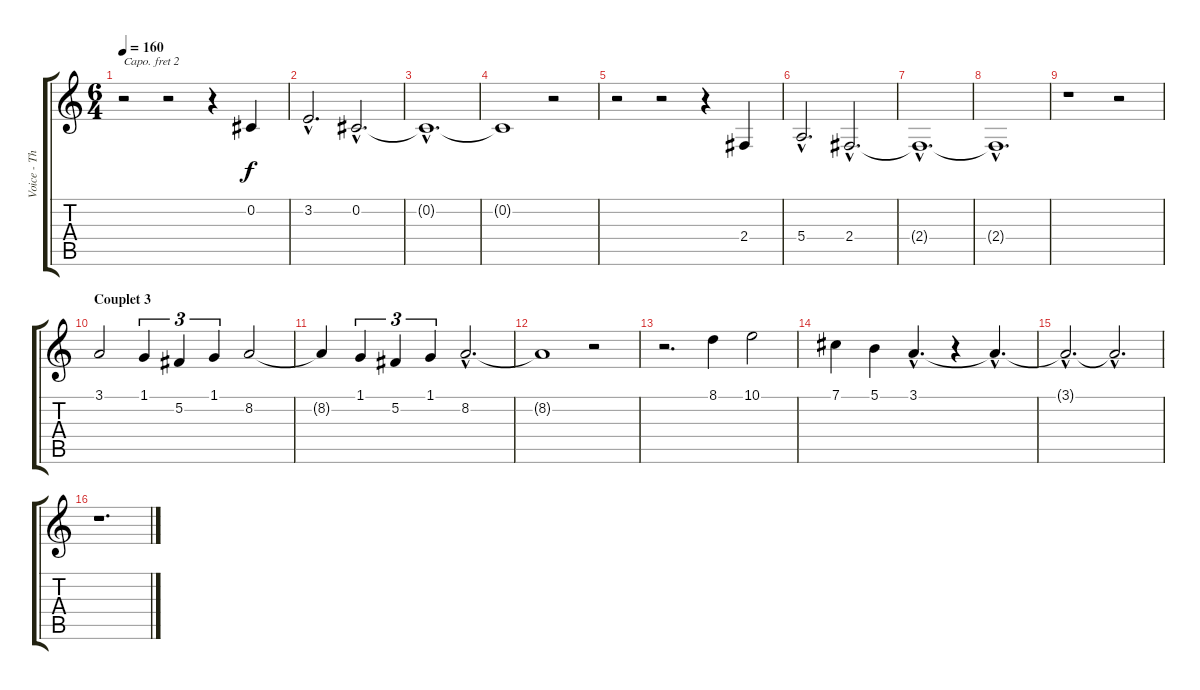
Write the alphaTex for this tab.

\track ("Voice - Thom Yorke" "Voice - Th") {instrument harmonica}
\staff {score tabs}
\capo 2
\tuning (E4 B3 G3 D3 A2 E2) {hide}
\ts (6 4)
\tempo 160
\clef g2
\ks c
r.2{dy f} r.2 r.4 0.2.4 |
3.2{hac}.2{d} 0.2{hac}.2{d} |
0.2{hac t}.1{d} |
0.2{t}.1 r.2 |
r.2 r.2 r.4 2.4.4 |
5.4{hac}.2{d} 2.4{hac}.2{d} |
2.4{hac t}.1{d} |
2.4{hac t}.1{d} |
r.1 r.2 |
\section ("" "Couplet 3")
3.1.2 1.1.4{tu (3 2)} 5.2.4{tu (3 2)} 1.1.4{tu (3 2)} 8.2.2 |
8.2{t}.4 1.1.4{tu (3 2)} 5.2.4{tu (3 2)} 1.1.4{tu (3 2)} 8.2{hac}.2{d} |
8.2{t}.1 r.2 |
r.2{d} 8.1.4 10.1.2 |
7.1.4 5.1.4 3.1{hac}.4{d} r.4 3.1{hac t}.4{d} |
3.1{hac t}.2{d} 3.1{hac t}.2{d} |
r.1{d}
